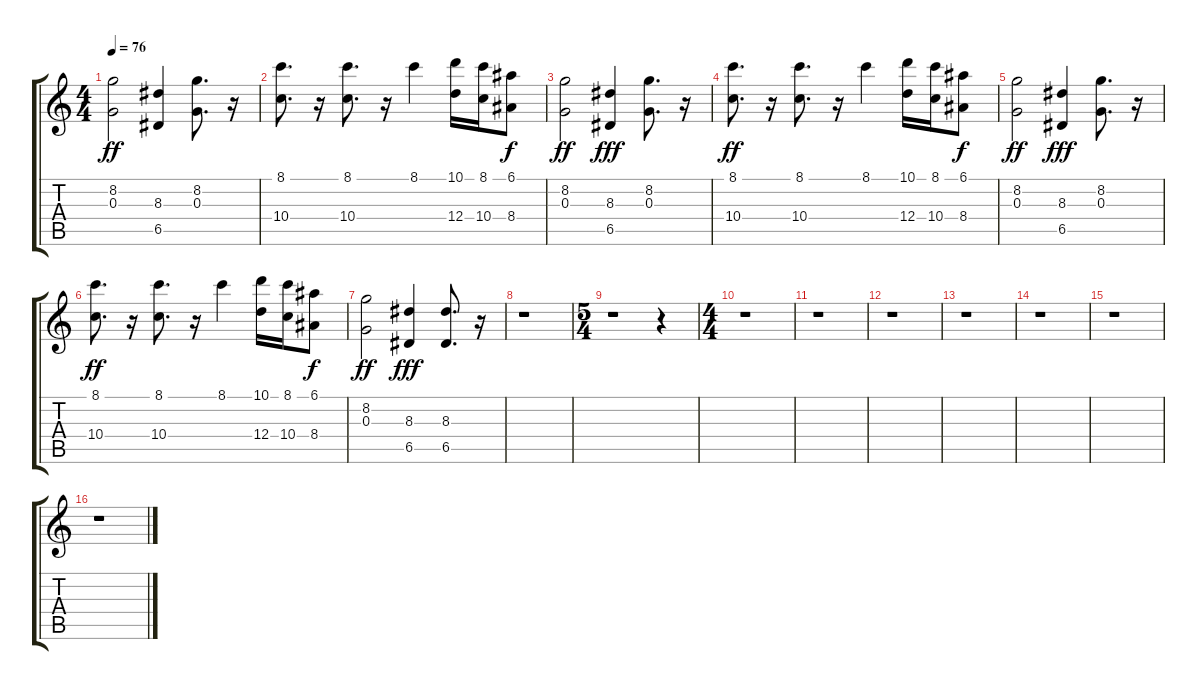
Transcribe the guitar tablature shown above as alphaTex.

\track "" {instrument acousticguitarsteel}
\staff {score tabs}
\tuning (E4 B3 G3 D3 A2 E2) {hide}
\ts (4 4)
\tempo 76
\clef g2
\ks c
(8.2 0.3).2{dy ff} (8.3 6.5).4 (8.2 0.3).8{d} r.16 |
(8.1 10.4).8{d} r.16 (8.1 10.4).8{d} r.16 8.1.4 (10.1 12.4).16 (8.1 10.4).16 (6.1 8.4).8{dy f} |
(8.2 0.3).2{dy ff} (8.3 6.5).4{dy fff} (8.2 0.3).8{d} r.16 |
(8.1 10.4).8{d dy ff} r.16 (8.1 10.4).8{d} r.16 8.1.4 (10.1 12.4).16 (8.1 10.4).16 (6.1 8.4).8{dy f} |
(8.2 0.3).2{dy ff} (8.3 6.5).4{dy fff} (8.2 0.3).8{d} r.16 |
(8.1 10.4).8{d dy ff} r.16 (8.1 10.4).8{d} r.16 8.1.4 (10.1 12.4).16 (8.1 10.4).16 (6.1 8.4).8{dy f} |
(8.2 0.3).2{dy ff} (8.3 6.5).4{dy fff} (8.3 6.5).8{d} r.16 |
r.1 |
\ts (5 4)
r.1 r.4 |
\ts (4 4)
r.1 |
r.1 |
r.1 |
r.1 |
r.1 |
r.1 |
r.1
